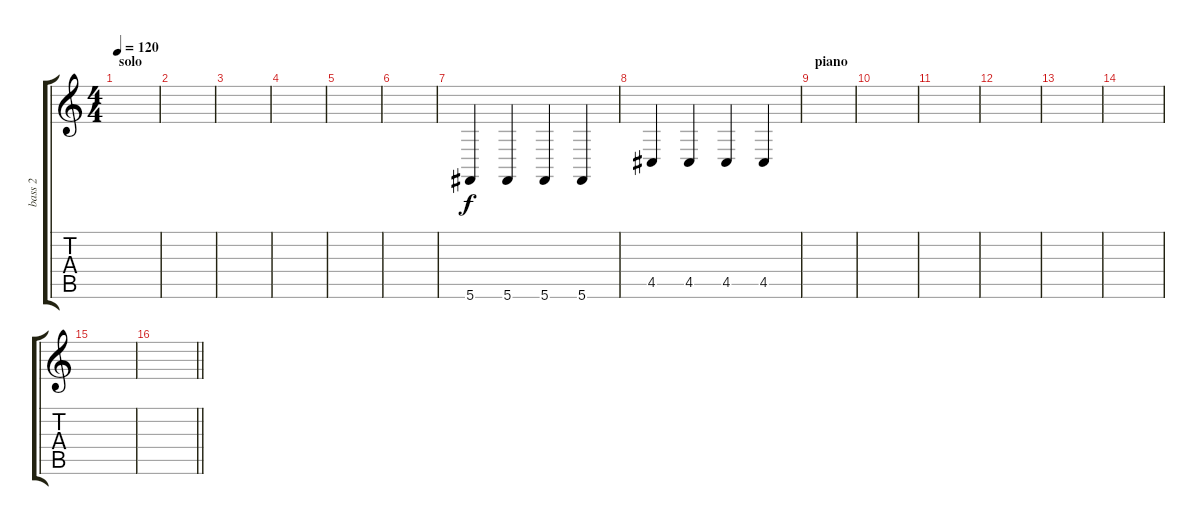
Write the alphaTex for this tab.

\track ("bass 2" "bass 2") {instrument pizzicatostrings}
\staff {score tabs}
\tuning (E4 B3 G3 D3 A2 Db2) {hide}
\ts (4 4)
\section ("" "solo")
\tempo 120
\clef g2
\ks c
|
|
|
|
|
|
5.6.4 5.6.4 5.6.4 5.6.4 |
4.5.4 4.5.4 4.5.4 4.5.4 |
\section ("" "piano")
|
|
|
|
|
|
|
\barLineRight lightlight
